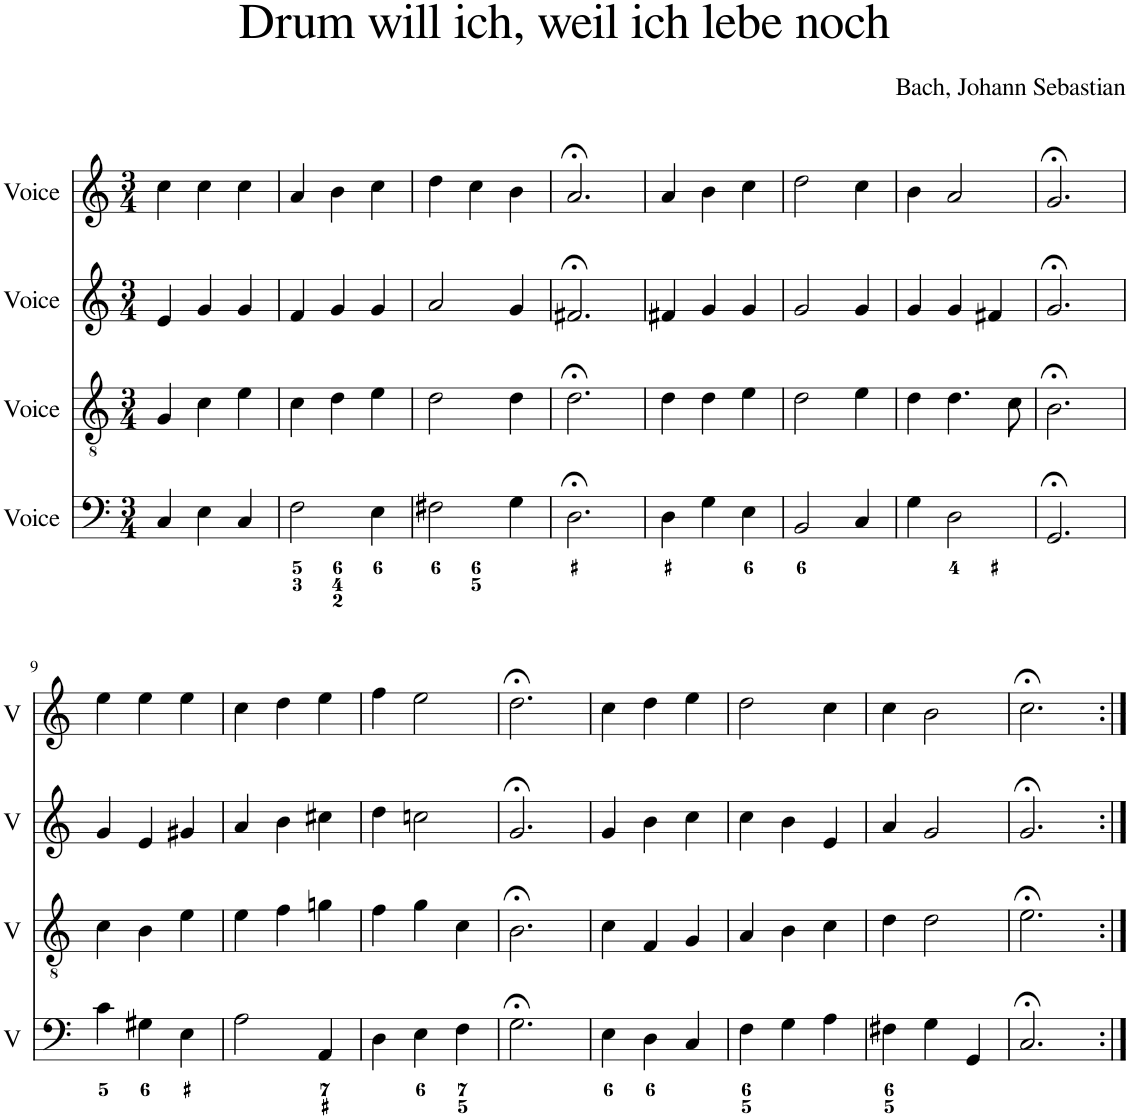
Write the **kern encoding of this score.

**kern	**kern	**kern	**kern
*part4	*part3	*part2	*part1
*staff4	*staff3	*staff2	*staff1
*I"Voice	*I"Voice	*I"Voice	*I"Voice
*I'V	*I'V	*I'V	*I'V
*clefF4	*clefGv2	*clefG2	*clefG2
*k[]	*k[]	*k[]	*k[]
*M3/4	*M3/4	*M3/4	*M3/4
=1	=1	=1	=1
4C/	4G/	4e/	4cc\
4E\	4c\	4g/	4cc\
4C/	4e\	4g/	4cc\
=2	=2	=2	=2
2F\	4c\	4f/	4a/
.	4d\	4g/	4b\
4E\	4e\	4g/	4cc\
=3	=3	=3	=3
2F#X\	2d\	2a/	4dd\
.	.	.	4cc\
4G\	4d\	4g/	4b\
=4	=4	=4	=4
2.D;<\	2.d;<\	2.f#X;</	2.a;</
=5	=5	=5	=5
4D\	4d\	4f#X/	4a/
4G\	4d\	4g/	4b\
4E\	4e\	4g/	4cc\
=6	=6	=6	=6
2BB/	2d\	2g/	2dd\
4C/	4e\	4g/	4cc\
=7	=7	=7	=7
4G\	4d\	4g/	4b\
2D\	4.d\	4g/	2a/
.	.	4f#X/	.
.	8c\	.	.
=8	=8	=8	=8
2.GG;</	2.B;<\	2.g;</	2.g;</
!!LO:LB:g=z
=9	=9	=9	=9
4c\	4c\	4g/	4ee\
4G#X\	4B\	4e/	4ee\
4E\	4e\	4g#X/	4ee\
=10	=10	=10	=10
2A\	4e\	4a/	4cc\
.	4f\	4b\	4dd\
4AA/	4gn\	4cc#X\	4ee\
=11	=11	=11	=11
4D\	4f\	4dd\	4ff\
4E\	4g\	2ccn\	2ee\
4F\	4c\	.	.
=12	=12	=12	=12
2.G;<\	2.B;<\	2.g;</	2.dd;<\
=13	=13	=13	=13
4E\	4c\	4g/	4cc\
4D\	4F/	4b\	4dd\
4C/	4G/	4cc\	4ee\
=14	=14	=14	=14
4F\	4A/	4cc\	2dd\
4G\	4B\	4b\	.
4A\	4c\	4e/	4cc\
=15	=15	=15	=15
4F#X\	4d\	4a/	4cc\
4G\	2d\	2g/	2b\
4GG/	.	.	.
=16	=16	=16	=16
2.C;</	2.e;<\	2.g;</	2.cc;<\
=:|!	=:|!	=:|!	=:|!
*-	*-	*-	*-
